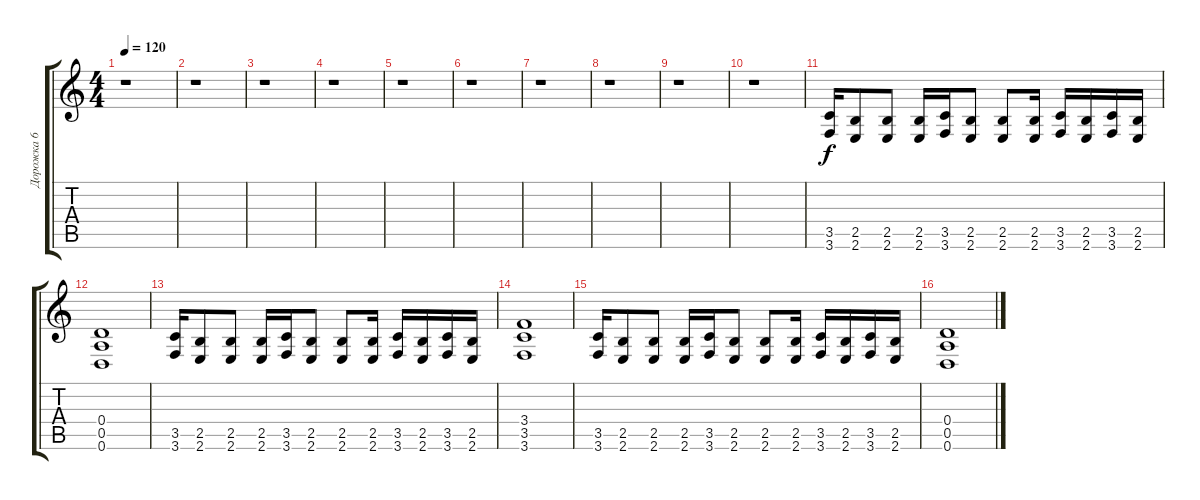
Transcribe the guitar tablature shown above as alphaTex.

\track ("Дорожка 6" "Дорожка 6") {instrument overdrivenguitar}
\staff {score tabs}
\tuning (E4 B3 G3 D3 A2 D2) {hide}
\ts (4 4)
\tempo 120
\clef g2
\ks c
r.1{dy f} |
r.1 |
r.1 |
r.1 |
r.1 |
r.1 |
r.1 |
r.1 |
r.1 |
r.1 |
(3.5 3.6).16 (2.5 2.6).8 (2.5 2.6).8 (2.5 2.6).16 (3.5 3.6).16 (2.5 2.6).8 (2.5 2.6).8 (2.5 2.6).16 (3.5 3.6).16 (2.5 2.6).16 (3.5 3.6).16 (2.5 2.6).16 |
(0.4 0.5 0.6).1 |
(3.5 3.6).16 (2.5 2.6).8 (2.5 2.6).8 (2.5 2.6).16 (3.5 3.6).16 (2.5 2.6).8 (2.5 2.6).8 (2.5 2.6).16 (3.5 3.6).16 (2.5 2.6).16 (3.5 3.6).16 (2.5 2.6).16 |
(3.4 3.5 3.6).1 |
(3.5 3.6).16 (2.5 2.6).8 (2.5 2.6).8 (2.5 2.6).16 (3.5 3.6).16 (2.5 2.6).8 (2.5 2.6).8 (2.5 2.6).16 (3.5 3.6).16 (2.5 2.6).16 (3.5 3.6).16 (2.5 2.6).16 |
(0.4 0.5 0.6).1
